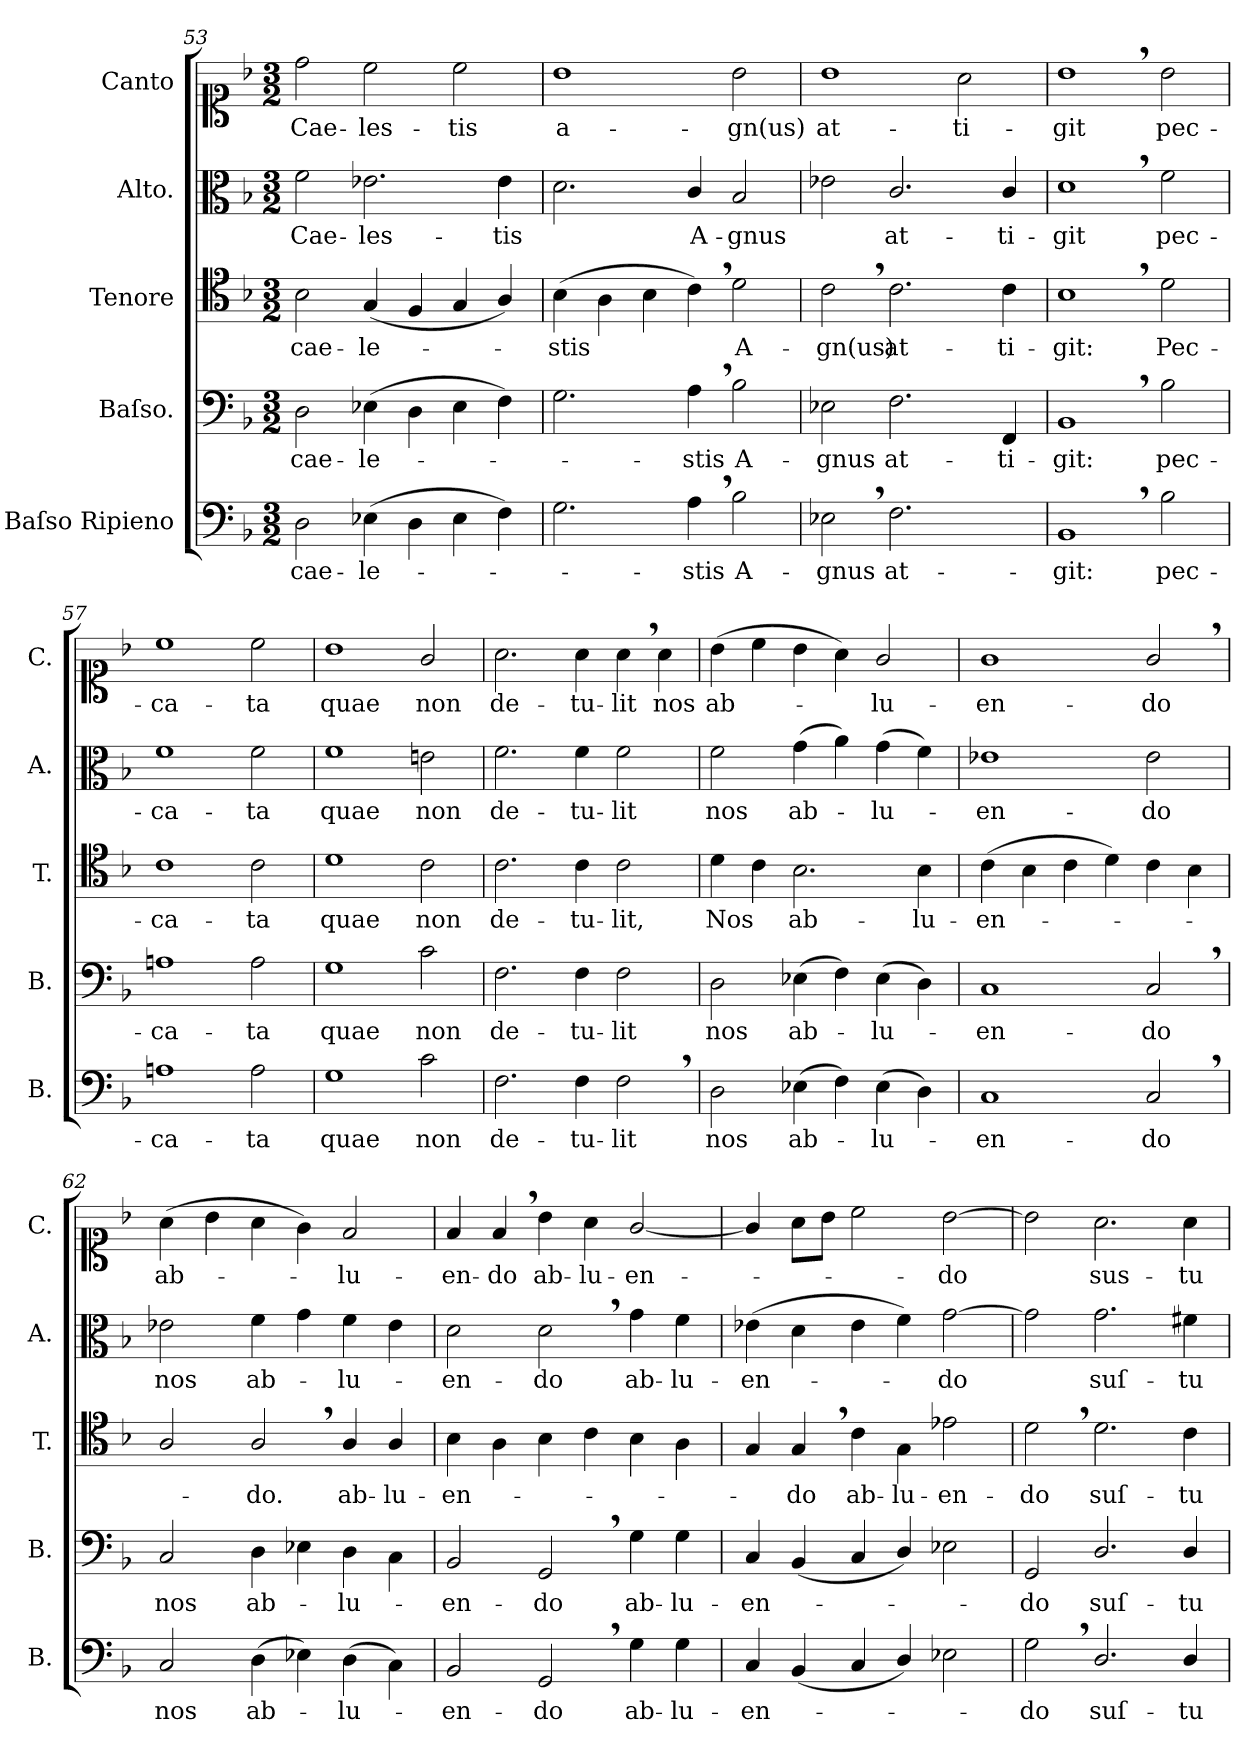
**kern	**text	**kern	**text	**kern	**text	**kern	**text	**kern	**text
*part5	*part5	*part4	*part4	*part3	*part3	*part2	*part2	*part1	*part1
*staff5	*staff5	*staff4	*staff4	*staff3	*staff3	*staff2	*staff2	*staff1	*staff1
*I"Baſso Ripieno	*	*I"Baſso.	*	*I"Tenore	*	*I"Alto.	*	*I"Canto	*
*I'B.	*	*I'B.	*	*I'T.	*	*I'A.	*	*I'C.	*
*clefF4	*	*clefF4	*	*clefC4	*	*clefC3	*	*clefC1	*
*k[b-]	*	*k[b-]	*	*k[b-]	*	*k[b-]	*	*k[b-]	*
*M3/2	*	*M3/2	*	*M3/2	*	*M3/2	*	*M3/2	*
=53	=53	=53	=53	=53	=53	=53	=53	=53	=53
2D\	cae-	2D\	cae-	2B-\	cae-	2f\	Cae-	2dd\	Cae-
(4E-X\	-le-	(4E-X\	-le-	(4G/	-le-	2.e-X\	-les-	2cc\	-les-
4D\	.	4D\	.	4F/	.	.	.	.	.
4E-\	.	4E-\	.	4G/	.	.	.	2cc\	-tis
4F\)	.	4F\)	.	4A/)	.	4e-\	-tis	.	.
=54	=54	=54	=54	=54	=54	=54	=54	=54	=54
2.G\	.	2.G\	.	(4B-\	-stis	2.d\	.	1b-	a-
.	.	.	.	4A\	.	.	.	.	.
.	.	.	.	4B-\	.	.	.	.	.
4A,\	-stis	4A,\	-stis	4c,\)	.	4c/	A-	.	.
2B-\	A-	2B-\	A-	2d\	A-	2B-/	-gnus	2b-\	-gn(us)
=55	=55	=55	=55	=55	=55	=55	=55	=55	=55
2E-X,\	-gnus	2E-X\	-gnus	2c,\	-gn(us)	2e-X\	.	1b-	at-
2.F\	at-	2.F\	at-	2.c\	at-	2.c/	at-	.	.
.	.	.	.	.	.	.	.	2a\	-ti-
4FF/yy	-ti-	4FF/	-ti-	4c\	-ti-	4c/	-ti-	.	.
=56	=56	=56	=56	=56	=56	=56	=56	=56	=56
1BB-,	-git:	1BB-,	-git:	1B-,	-git:	1d,	-git	1b-,	-git
2B-\	pec-	2B-\	pec-	2d\	Pec-	2f\	pec-	2b-\	pec-
=57	=57	=57	=57	=57	=57	=57	=57	=57	=57
1An	-ca-	1An	-ca-	1c	-ca-	1f	-ca-	1cc	-ca-
2A\	-ta	2A\	-ta	2c\	-ta	2f\	-ta	2cc\	-ta
=58	=58	=58	=58	=58	=58	=58	=58	=58	=58
1G	quae	1G	quae	1d	quae	1f	quae	1b-	quae
2c\	non	2c\	non	2c\	non	2en\	non	2g/	non
=59	=59	=59	=59	=59	=59	=59	=59	=59	=59
2.F\	de-	2.F\	de-	2.c\	de-	2.f\	de-	2.a\	de-
4F\	-tu-	4F\	-tu-	4c\	-tu-	4f\	-tu-	4a\	-tu-
2F,\	-lit	2F\	-lit	2c\	-lit,	2f\	-lit	4a,\	-lit
.	.	.	.	.	.	.	.	4a\	nos
=60	=60	=60	=60	=60	=60	=60	=60	=60	=60
2D\	nos	2D\	nos	4d\	Nos	2f\	nos	(4b-\	ab-
.	.	.	.	4c\	.	.	.	4cc\	.
(4E-X\	ab-	(4E-X\	ab-	2.B-\	ab-	(4g\	ab-	4b-\	.
4F\)	.	4F\)	.	.	.	4a\)	.	4a\)	.
(4E-\	-lu-	(4E-\	-lu-	.	.	(4g\	-lu-	2g/	-lu-
4D\)	.	4D\)	.	4B-\	-lu-	4f\)	.	.	.
=61	=61	=61	=61	=61	=61	=61	=61	=61	=61
1C	-en-	1C	-en-	(4c\	-en-	1e-X	-en-	1g	-en-
.	.	.	.	4B-\	.	.	.	.	.
.	.	.	.	4c\	.	.	.	.	.
.	.	.	.	4d\)	.	.	.	.	.
2C,/	-do	2C,/	-do	4c\	.	2e-\	-do	2g,/	-do
.	.	.	.	4B-\	.	.	.	.	.
=62	=62	=62	=62	=62	=62	=62	=62	=62	=62
2C/	nos	2C/	nos	2A/	.	2e-X\	nos	(4a\	ab-
.	.	.	.	.	.	.	.	4b-\	.
(4D\	ab-	4D\	ab-	2A,/	-do.	4f\	ab-	4a\	.
4E-X\)	.	4E-X\	.	.	.	4g\	.	4g\)	.
(4D\	-lu-	4D\	-lu-	4A/	ab-	4f\	-lu-	2f/	-lu-
4C\)	.	4C\	.	4A/	-lu-	4e-\	.	.	.
=63	=63	=63	=63	=63	=63	=63	=63	=63	=63
2BB-/	-en-	2BB-/	-en-	4B-\	-en-	2d\	-en-	4f/	-en-
.	.	.	.	4A\	.	.	.	4f,/	-do
2GG,/	-do	2GG,/	-do	4B-\	.	2d,\	-do	4b-\	ab-
.	.	.	.	4c\	.	.	.	4a\	-lu-
4G\	ab-	4G\	ab-	4B-\	.	4g\	ab-	[2g/	-en-
4G\	-lu-	4G\	-lu-	4A\	.	4f\	-lu-	.	.
=64	=64	=64	=64	=64	=64	=64	=64	=64	=64
4C/	-en-	4C/	-en-	4G/	.	(4e-X\	-en-	4g!/]	.
(4BB-/	.	(4BB-/	.	4G,/	-do	4d\	.	8a\L	.
.	.	.	.	.	.	.	.	8b-\J	.
4C/	.	4C/	.	4c\	ab-	4e-\	.	2cc\	.
4D/)	.	4D/)	.	4G\	-lu-	4f\)	.	.	.
2E-X\	.	2E-X\	.	2e-X\	-en-	[2g\	-do	[2b-\	-do
=65	=65	=65	=65	=65	=65	=65	=65	=65	=65
2G,\	do	2GG/	do	2d,\	-do	2g\]	.	2b-\]	.
2.D/	suſ-	2.D/	suſ-	2.d\	suſ-	2.g\	suſ-	2.a\	sus-
4D/	-tu-	4D/	-tu-	4c\	-tu-	4f#X\	-tu-	4a\	-tu-
=	=	=	=	=	=	=	=	=	=
*-	*-	*-	*-	*-	*-	*-	*-	*-	*-
